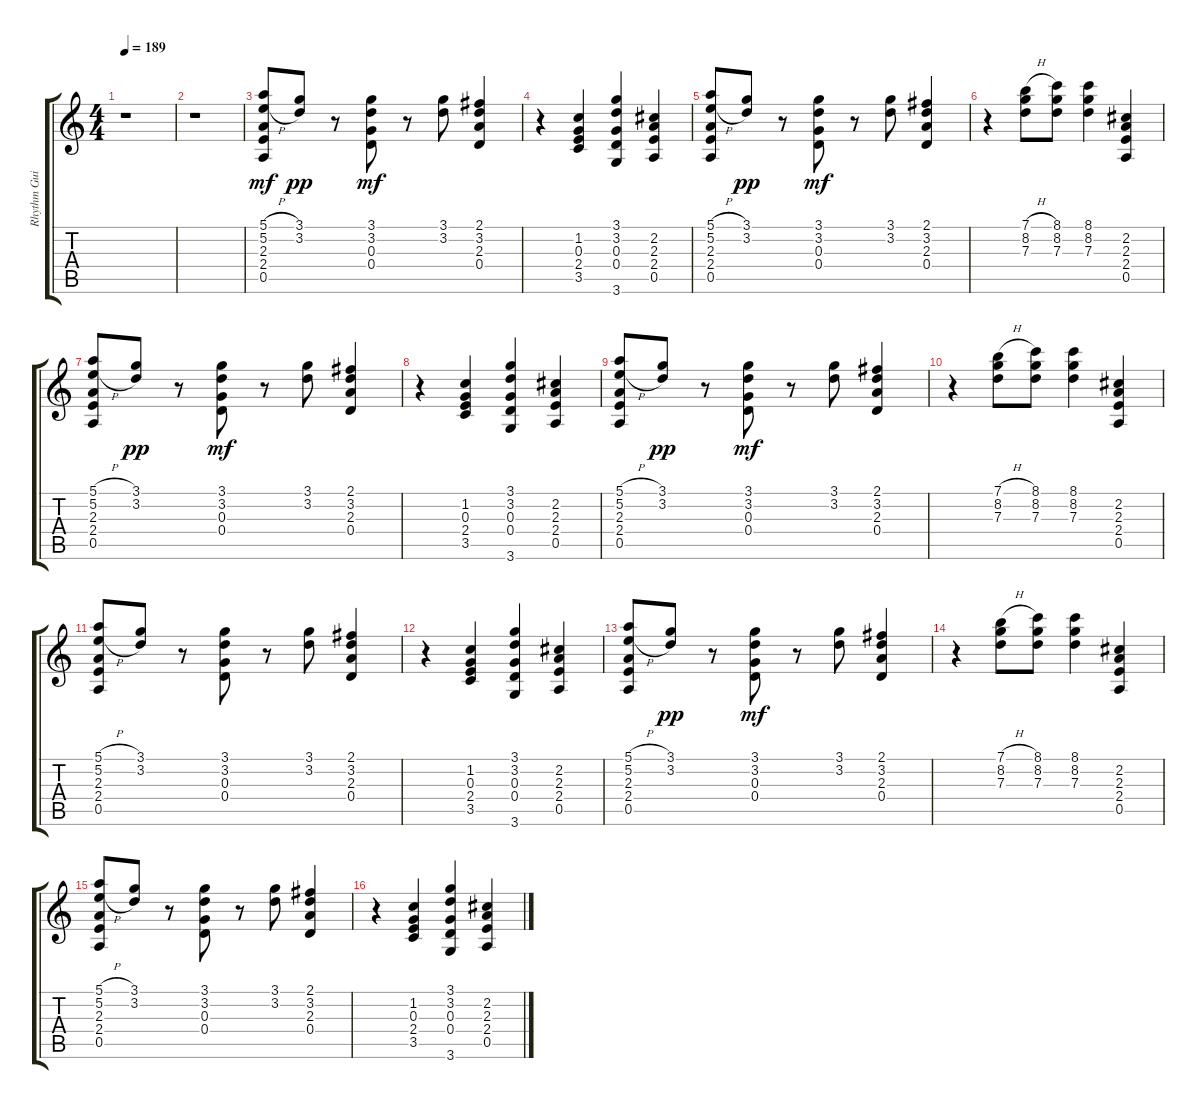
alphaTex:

\track ("Rhythm Guitar I" "Rhythm Gui") {instrument overdrivenguitar}
\staff {score tabs}
\tuning (E4 B3 G3 D3 A2 E2) {hide}
\ts (4 4)
\tempo 189
\clef g2
\ks c
r.1{dy mf instrument overdrivenguitar} |
r.1 |
(5.1{h} 5.2{h} 2.3 2.4 0.5).8 (3.1 3.2).8{dy pp} r.8 (3.1 3.2 0.3 0.4).8{dy mf} r.8 (3.1 3.2).8 (2.1 3.2 2.3 0.4).4 |
r.4 (1.2 0.3 2.4 3.5).4 (3.1 3.2 0.3 0.4 3.6).4 (2.2 2.3 2.4 0.5).4 |
(5.1{h} 5.2{h} 2.3 2.4 0.5).8 (3.1 3.2).8{dy pp} r.8 (3.1 3.2 0.3 0.4).8{dy mf} r.8 (3.1 3.2).8 (2.1 3.2 2.3 0.4).4 |
r.4 (7.1{h} 8.2 7.3).8 (8.1 8.2 7.3).8 (8.1 8.2 7.3).4 (2.2 2.3 2.4 0.5).4 |
(5.1{h} 5.2{h} 2.3 2.4 0.5).8 (3.1 3.2).8{dy pp} r.8 (3.1 3.2 0.3 0.4).8{dy mf} r.8 (3.1 3.2).8 (2.1 3.2 2.3 0.4).4 |
r.4 (1.2 0.3 2.4 3.5).4 (3.1 3.2 0.3 0.4 3.6).4 (2.2 2.3 2.4 0.5).4 |
(5.1{h} 5.2{h} 2.3 2.4 0.5).8 (3.1 3.2).8{dy pp} r.8 (3.1 3.2 0.3 0.4).8{dy mf} r.8 (3.1 3.2).8 (2.1 3.2 2.3 0.4).4 |
r.4 (7.1{h} 8.2 7.3).8 (8.1 8.2 7.3).8 (8.1 8.2 7.3).4 (2.2 2.3 2.4 0.5).4 |
(5.1{h} 5.2{h} 2.3 2.4 0.5).8 (3.1 3.2).8 r.8 (3.1 3.2 0.3 0.4).8 r.8 (3.1 3.2).8 (2.1 3.2 2.3 0.4).4 |
r.4 (1.2 0.3 2.4 3.5).4 (3.1 3.2 0.3 0.4 3.6).4 (2.2 2.3 2.4 0.5).4 |
(5.1{h} 5.2{h} 2.3 2.4 0.5).8 (3.1 3.2).8{dy pp} r.8 (3.1 3.2 0.3 0.4).8{dy mf} r.8 (3.1 3.2).8 (2.1 3.2 2.3 0.4).4 |
r.4 (7.1{h} 8.2 7.3).8 (8.1 8.2 7.3).8 (8.1 8.2 7.3).4 (2.2 2.3 2.4 0.5).4 |
(5.1{h} 5.2{h} 2.3 2.4 0.5).8 (3.1 3.2).8 r.8 (3.1 3.2 0.3 0.4).8 r.8 (3.1 3.2).8 (2.1 3.2 2.3 0.4).4 |
r.4 (1.2 0.3 2.4 3.5).4 (3.1 3.2 0.3 0.4 3.6).4 (2.2 2.3 2.4 0.5).4
